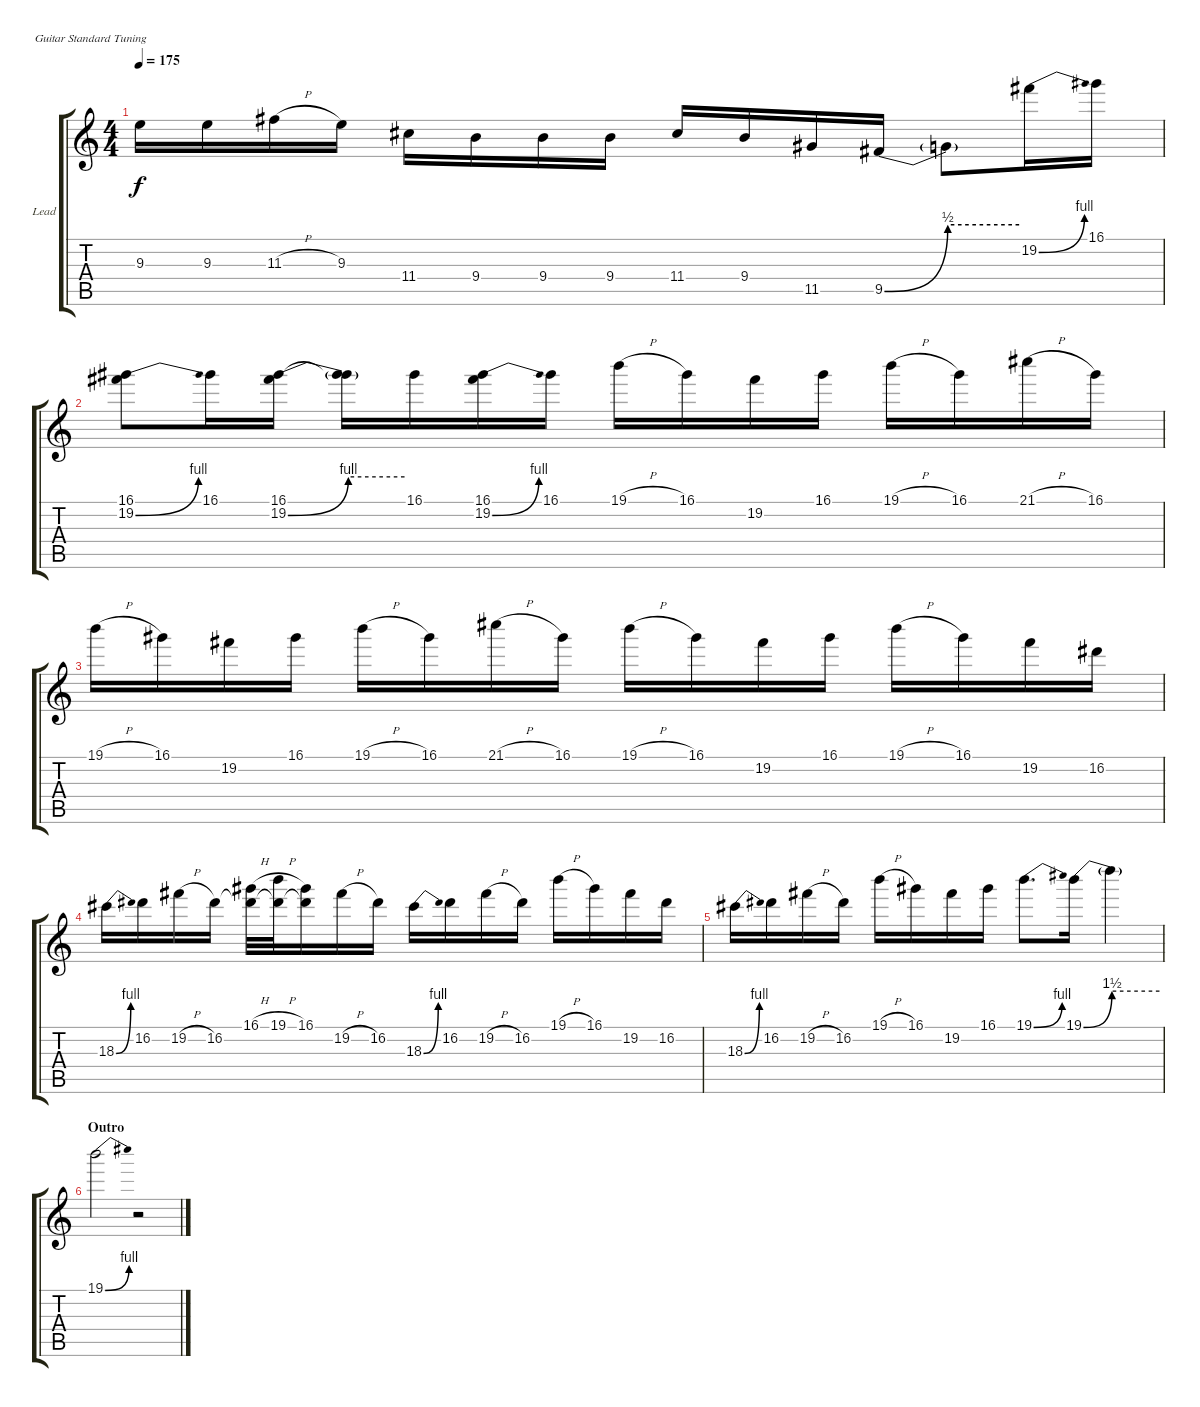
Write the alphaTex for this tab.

\bracketExtendMode groupsimilarinstruments
\firstSystemTrackNameOrientation horizontal
\otherSystemsTrackNameOrientation horizontal
\track ("Guitar Lead" "Lead") {instrument overdrivenguitar}
\staff {score tabs}
\tuning (E4 B3 G3 D3 A2 E2)
\ts (4 4)
\tempo 175
\clef g2
\ks c
9.3.16{dy f} 9.3.16 11.3{h}.16 9.3.16 11.4.16 9.4.16 9.4.16 9.4.16 11.4.16 9.4.16 11.5.16 9.5{be (bend 0 0 60 2)}.16 9.5{be (hold 0 2 60 2) t}.8 19.2{be (bend 0 0 60 4)}.16 16.1.16 |
(16.1 19.2{be (bend 0 0 60 4)}).8 16.1.16 (16.1 19.2{be (bend 0 0 60 4)}).16 (16.1{t} 19.2{be (hold 0 4 60 4) t}).16 16.1.16 (16.1 19.2{be (bend 0 0 60 4)}).16 16.1.16 19.1{h}.16 16.1.16 19.2.16 16.1.16 19.1{h}.16 16.1.16 21.1{h}.16 16.1.16 |
19.1{h}.16 16.1.16 19.2.16 16.1.16 19.1{h}.16 16.1.16 21.1{h}.16 16.1.16 19.1{h}.16 16.1.16 19.2.16 16.1.16 19.1{h}.16 16.1.16 19.2.16 16.2.16 |
18.3{be (bend 0 0 60 4)}.16 16.2.16 19.2{h}.16 16.2.16 (16.1{h} 16.2{t}).32 (19.1{h} 16.2{t}).32 (16.1 16.2{t}).16 19.2{h}.16 16.2.16 18.3{be (bend 0 0 60 4)}.16 16.2.16 19.2{h}.16 16.2.16 19.1{h}.16 16.1.16 19.2.16 16.2.16 |
18.3{be (bend 0 0 60 4)}.16 16.2.16 19.2{h}.16 16.2.16 19.1{h}.16 16.1.16 19.2.16 16.1.16 19.1{be (bend 0 0 60 4)}.8{d} 19.1{be (bend 0 0 60 6)}.16 19.1{be (hold 0 6 60 6) t}.4 |
\section ("" "Outro")
19.1{be (bend 0 0 60 4)}.2 r.2
